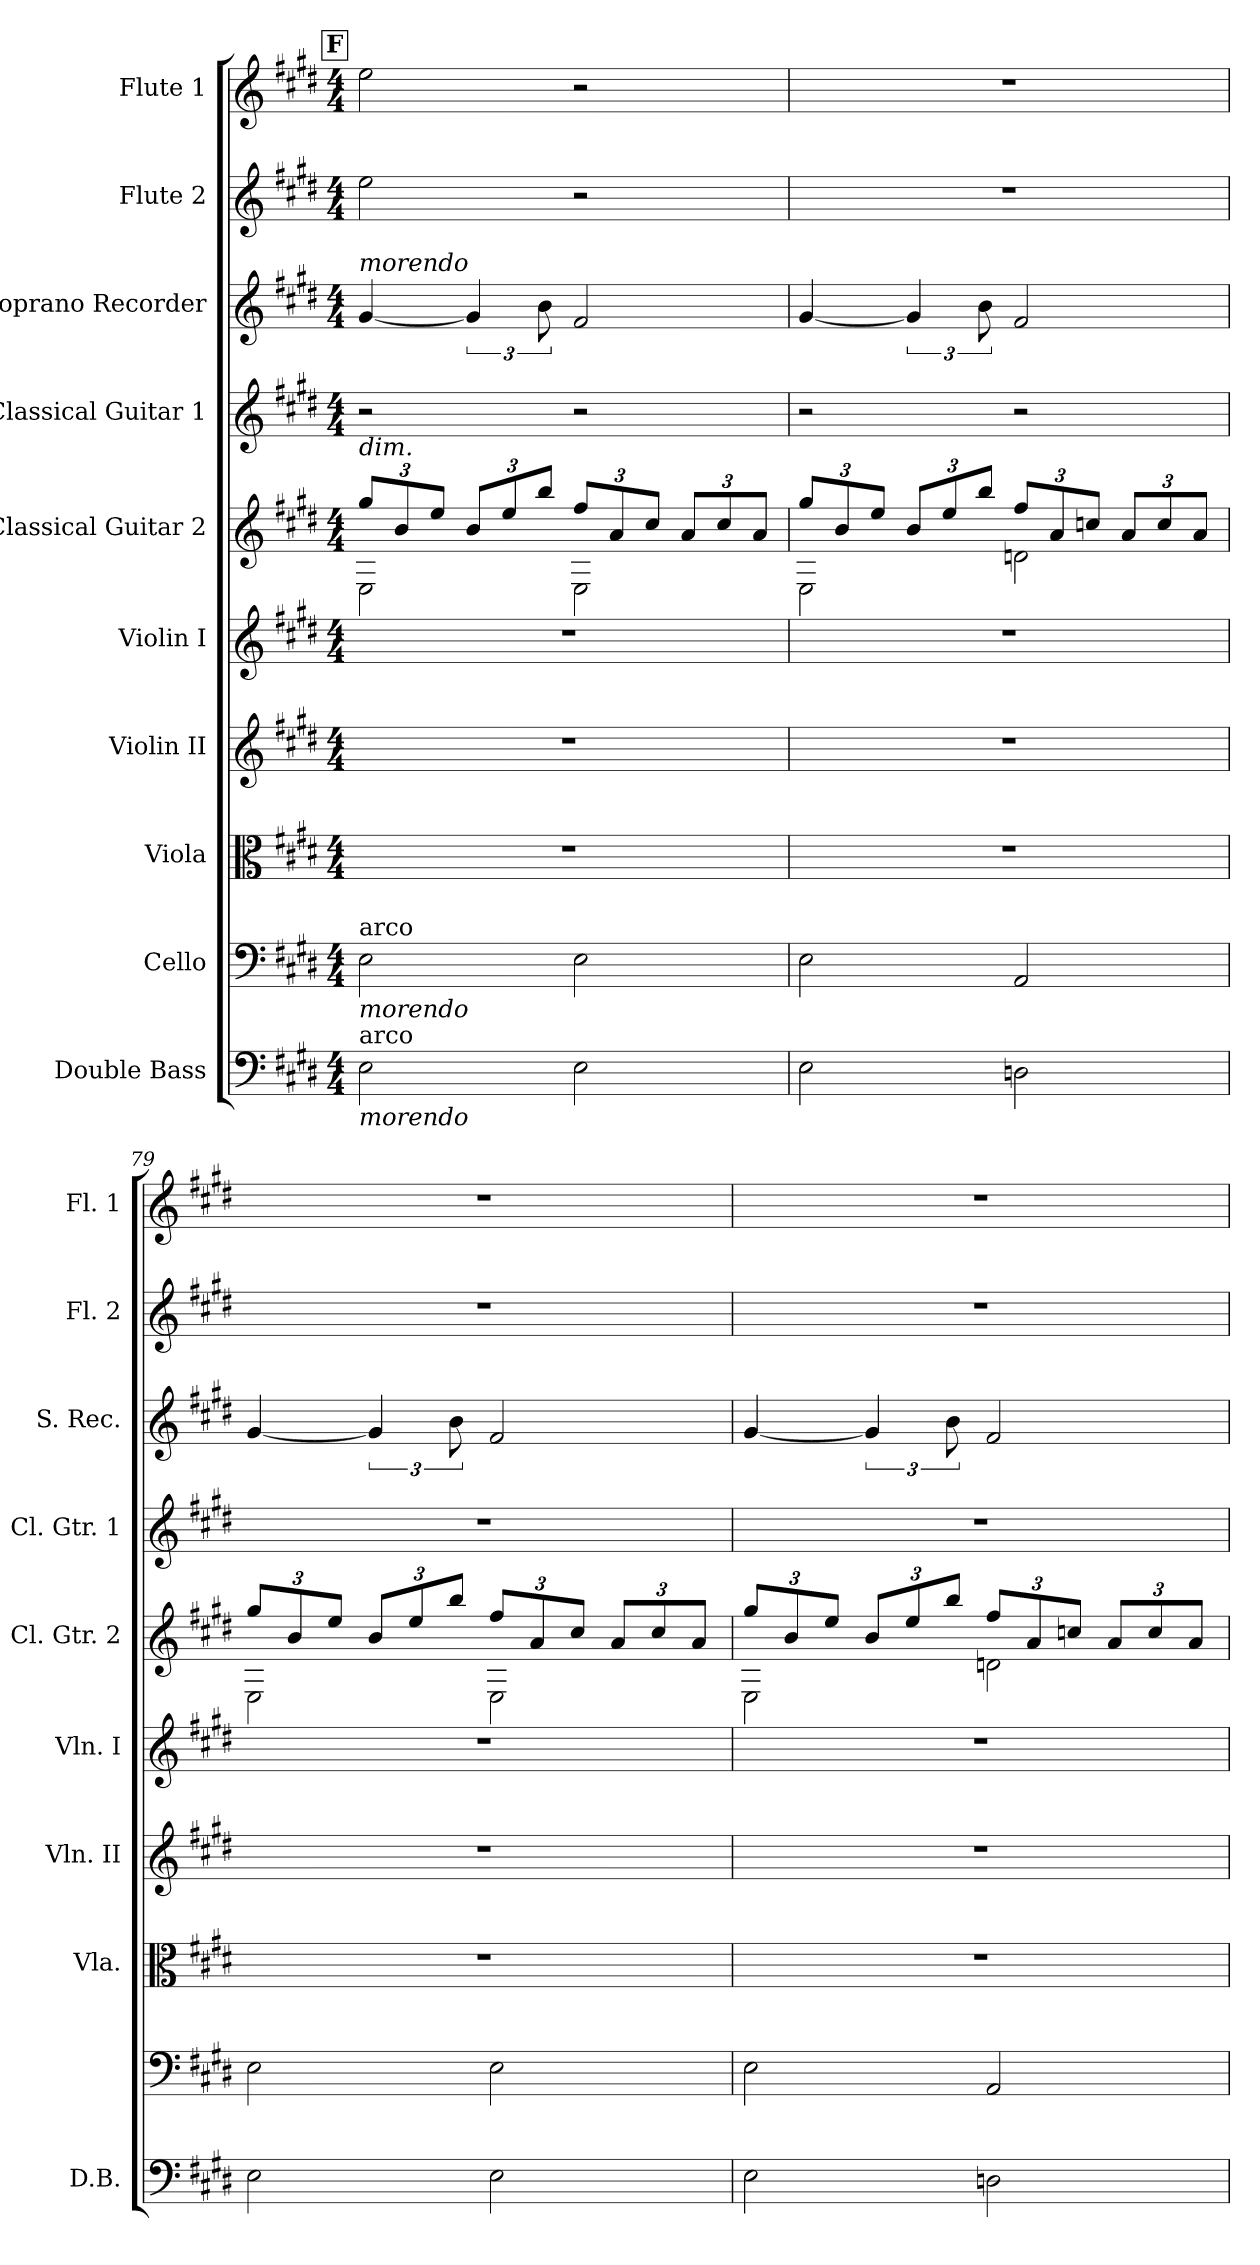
**kern	**kern	**kern	**kern	**kern	**kern	**kern	**kern	**kern	**kern
*part10	*part9	*part8	*part7	*part6	*part5	*part4	*part3	*part2	*part1
*staff10	*staff9	*staff8	*staff7	*staff6	*staff5	*staff4	*staff3	*staff2	*staff1
*I"Double Bass	*I"Cello	*I"Viola	*I"Violin II	*I"Violin I	*I"Classical Guitar 2	*I"Classical Guitar 1	*I"Soprano Recorder	*I"Flute 2	*I"Flute 1
*I'D.B.	*	*I'Vla.	*I'Vln. II	*I'Vln. I	*I'Cl. Gtr. 2	*I'Cl. Gtr. 1	*I'S. Rec.	*I'Fl. 2	*I'Fl. 1
!!LO:PB:g=z
*clefF4	*clefF4	*clefC3	*clefG2	*clefG2	*clefG2	*clefG2	*clefG2	*clefG2	*clefG2
*ITrd7c12	*	*	*	*	*ITrd7c12	*ITrd7c12	*ITrd-7c-12	*	*
*k[f#c#g#d#]	*k[f#c#g#d#]	*k[f#c#g#d#]	*k[f#c#g#d#]	*k[f#c#g#d#]	*k[f#c#g#d#]	*k[f#c#g#d#]	*k[f#c#g#d#]	*k[f#c#g#d#]	*k[f#c#g#d#]
*E:	*E:	*E:	*E:	*E:	*E:	*E:	*E:	*E:	*E:
*M4/4	*M4/4	*M4/4	*M4/4	*M4/4	*M4/4	*M4/4	*M4/4	*M4/4	*M4/4
!!LO:REH:place=s1:a:B:fs=10.8:t=F
=77	=77	=77	=77	=77	=77	=77	=77	=77	=77
*	*	*	*	*	*^	*	*	*	*
!	!	!	!	!	!	!	!	!LO:TX:a:i:t=morendo	!	!
!	!	!	!	!	!LO:TX:a:i:t=dim.	!	!	!	!	!
!	!LO:TX:a:t=arco	!	!	!	!	!	!	!	!	!
!	!LO:TX:b:i:t=morendo	!	!	!	!	!	!	!	!	!
!LO:TX:a:t=arco	!	!	!	!	!	!	!	!	!	!
!LO:TX:b:i:t=morendo	!	!	!	!	!	!	!	!	!	!
2EE\	2E\	1r	1r	1r	12g#/L	2EE\	2r	[4gg#/	2ee\	2ee\
.	.	.	.	.	12B/	.	.	.	.	.
.	.	.	.	.	12e/J	.	.	.	.	.
.	.	.	.	.	12B/L	.	.	6gg#/]	.	.
.	.	.	.	.	12e/	.	.	.	.	.
.	.	.	.	.	12b/J	.	.	12bb\	.	.
2EE\	2E\	.	.	.	12f#/L	2EE\	2r	2ff#/	2r	2r
.	.	.	.	.	12A/	.	.	.	.	.
.	.	.	.	.	12c#/J	.	.	.	.	.
.	.	.	.	.	12A/L	.	.	.	.	.
.	.	.	.	.	12c#/	.	.	.	.	.
.	.	.	.	.	12A/J	.	.	.	.	.
=78	=78	=78	=78	=78	=78	=78	=78	=78	=78	=78
2EE\	2E\	1r	1r	1r	12g#/L	2EE\	2r	[4gg#/	1r	1r
.	.	.	.	.	12B/	.	.	.	.	.
.	.	.	.	.	12e/J	.	.	.	.	.
.	.	.	.	.	12B/L	.	.	6gg#/]	.	.
.	.	.	.	.	12e/	.	.	.	.	.
.	.	.	.	.	12b/J	.	.	12bb\	.	.
2DDn\	2AA/	.	.	.	12f#/L	2Dn\	2r	2ff#/	.	.
.	.	.	.	.	12A/	.	.	.	.	.
.	.	.	.	.	12cn/J	.	.	.	.	.
.	.	.	.	.	12A/L	.	.	.	.	.
.	.	.	.	.	12c/	.	.	.	.	.
.	.	.	.	.	12A/J	.	.	.	.	.
!!LO:PB:g=z
=79	=79	=79	=79	=79	=79	=79	=79	=79	=79	=79
2EE\	2E\	1r	1r	1r	12g#/L	2EE\	1r	[4gg#/	1r	1r
.	.	.	.	.	12B/	.	.	.	.	.
.	.	.	.	.	12e/J	.	.	.	.	.
.	.	.	.	.	12B/L	.	.	6gg#/]	.	.
.	.	.	.	.	12e/	.	.	.	.	.
.	.	.	.	.	12b/J	.	.	12bb\	.	.
2EE\	2E\	.	.	.	12f#/L	2EE\	.	2ff#/	.	.
.	.	.	.	.	12A/	.	.	.	.	.
.	.	.	.	.	12c#/J	.	.	.	.	.
.	.	.	.	.	12A/L	.	.	.	.	.
.	.	.	.	.	12c#/	.	.	.	.	.
.	.	.	.	.	12A/J	.	.	.	.	.
=80	=80	=80	=80	=80	=80	=80	=80	=80	=80	=80
2EE\	2E\	1r	1r	1r	12g#/L	2EE\	1r	[4gg#/	1r	1r
.	.	.	.	.	12B/	.	.	.	.	.
.	.	.	.	.	12e/J	.	.	.	.	.
.	.	.	.	.	12B/L	.	.	6gg#/]	.	.
.	.	.	.	.	12e/	.	.	.	.	.
.	.	.	.	.	12b/J	.	.	12bb\	.	.
2DDn\	2AA/	.	.	.	12f#/L	2Dn\	.	2ff#/	.	.
.	.	.	.	.	12A/	.	.	.	.	.
.	.	.	.	.	12cn/J	.	.	.	.	.
.	.	.	.	.	12A/L	.	.	.	.	.
.	.	.	.	.	12c/	.	.	.	.	.
.	.	.	.	.	12A/J	.	.	.	.	.
*	*	*	*	*	*v	*v	*	*	*	*
=	=	=	=	=	=	=	=	=	=
*-	*-	*-	*-	*-	*-	*-	*-	*-	*-
